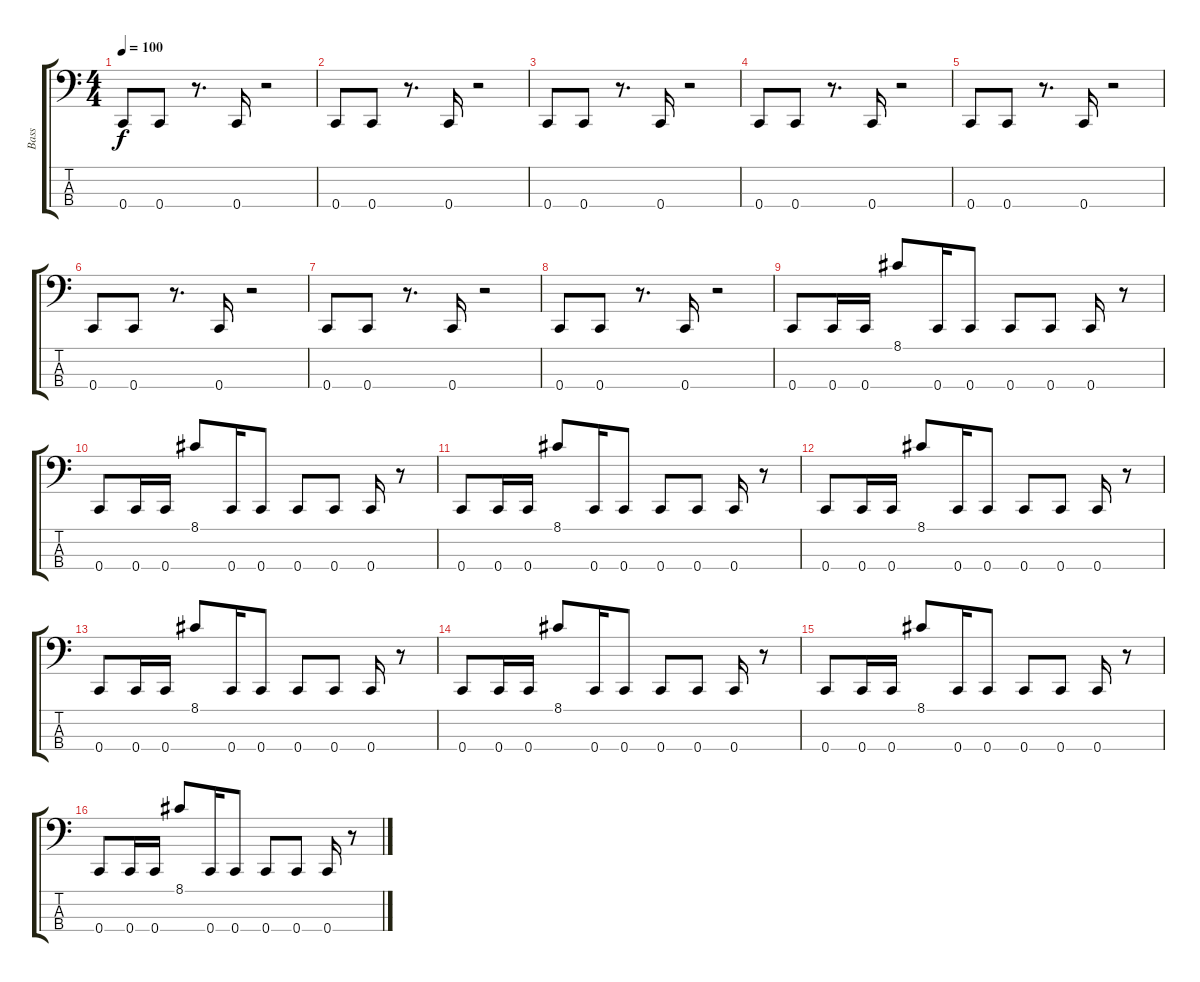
\track ("Bass" "Bass") {instrument electricbasspick}
\staff {score tabs}
\tuning (F2 C2 G1 C1) {hide}
\ts (4 4)
\tempo 100
\clef f4
\ks c
0.4.8{dy f volume 12} 0.4.8 r.8{d} 0.4.16 r.2 |
0.4.8 0.4.8 r.8{d} 0.4.16 r.2 |
0.4.8 0.4.8 r.8{d} 0.4.16 r.2 |
0.4.8 0.4.8 r.8{d} 0.4.16 r.2 |
0.4.8 0.4.8 r.8{d} 0.4.16 r.2 |
0.4.8 0.4.8 r.8{d} 0.4.16 r.2 |
0.4.8 0.4.8 r.8{d} 0.4.16 r.2 |
0.4.8 0.4.8 r.8{d} 0.4.16 r.2 |
0.4.8{volume 16 instrument electricbasspick} 0.4.16 0.4.16 8.1.8 0.4.16 0.4.8 0.4.8 0.4.8 0.4.16 r.8 |
0.4.8 0.4.16 0.4.16 8.1.8 0.4.16 0.4.8 0.4.8 0.4.8 0.4.16 r.8 |
0.4.8 0.4.16 0.4.16 8.1.8 0.4.16 0.4.8 0.4.8 0.4.8 0.4.16 r.8 |
0.4.8 0.4.16 0.4.16 8.1.8 0.4.16 0.4.8 0.4.8 0.4.8 0.4.16 r.8 |
0.4.8{volume 16 instrument electricbasspick} 0.4.16 0.4.16 8.1.8 0.4.16 0.4.8 0.4.8 0.4.8 0.4.16 r.8 |
0.4.8 0.4.16 0.4.16 8.1.8 0.4.16 0.4.8 0.4.8 0.4.8 0.4.16 r.8 |
0.4.8 0.4.16 0.4.16 8.1.8 0.4.16 0.4.8 0.4.8 0.4.8 0.4.16 r.8 |
0.4.8 0.4.16 0.4.16 8.1.8 0.4.16 0.4.8 0.4.8 0.4.8 0.4.16 r.8
